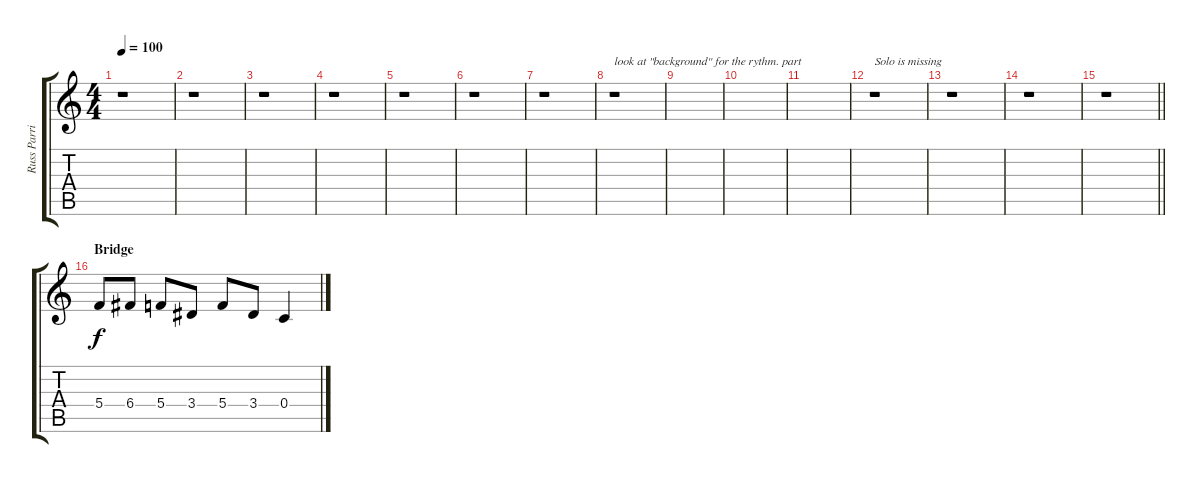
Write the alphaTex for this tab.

\track ("Russ Parrish" "Russ Parri") {instrument distortionguitar}
\staff {score tabs}
\tuning (D4 A3 F3 C3 G2 C2) {hide}
\ts (4 4)
\tempo 100
\clef g2
\ks c
r.1{dy fff} |
r.1 |
r.1 |
r.1 |
r.1 |
r.1 |
r.1 |
r.1{txt "look at \"background\" for the rythm. part"} |
|
|
|
r.1{txt "Solo is missing"} |
r.1 |
r.1 |
\barLineRight lightlight
r.1 |
\section ("" "Bridge")
5.4.8{dy f} 6.4.8 5.4.8 3.4.8 5.4.8 3.4.8 0.4.4
